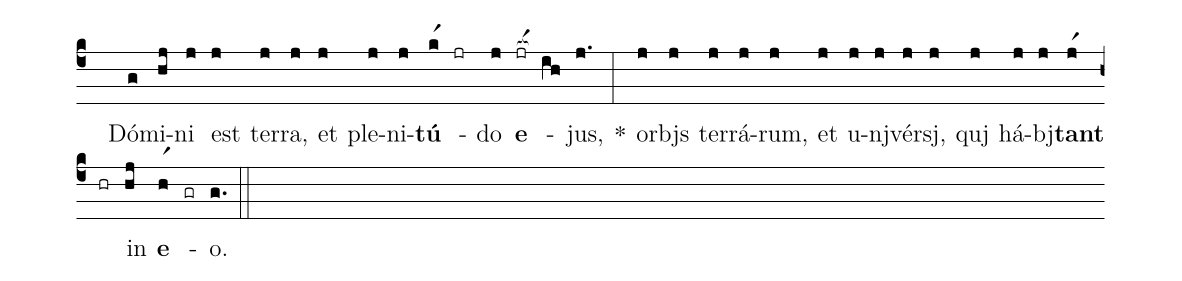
%%
(c4)
( )Dó(g)mi(hj)ni(j) est(j) ter(j)ra,(j) et(j) ple(j)ni(j)<b>tú</b>(kr1) -(jr) do(j) <b>e</b>(jr[ocba:1{]) -(ih[ocba:1}]) jus,(j.) *(:)
or(j)bjs(j) ter(j)rá(j)rum,(j) et(j) u(j)nj(j)vér(j)sj,(j) quj(j) há(j)bj(j)<b>tant</b>(jr1)  (hr) in(hj) <b>e</b>(hr1) -(gr) o.(g.) (::)
